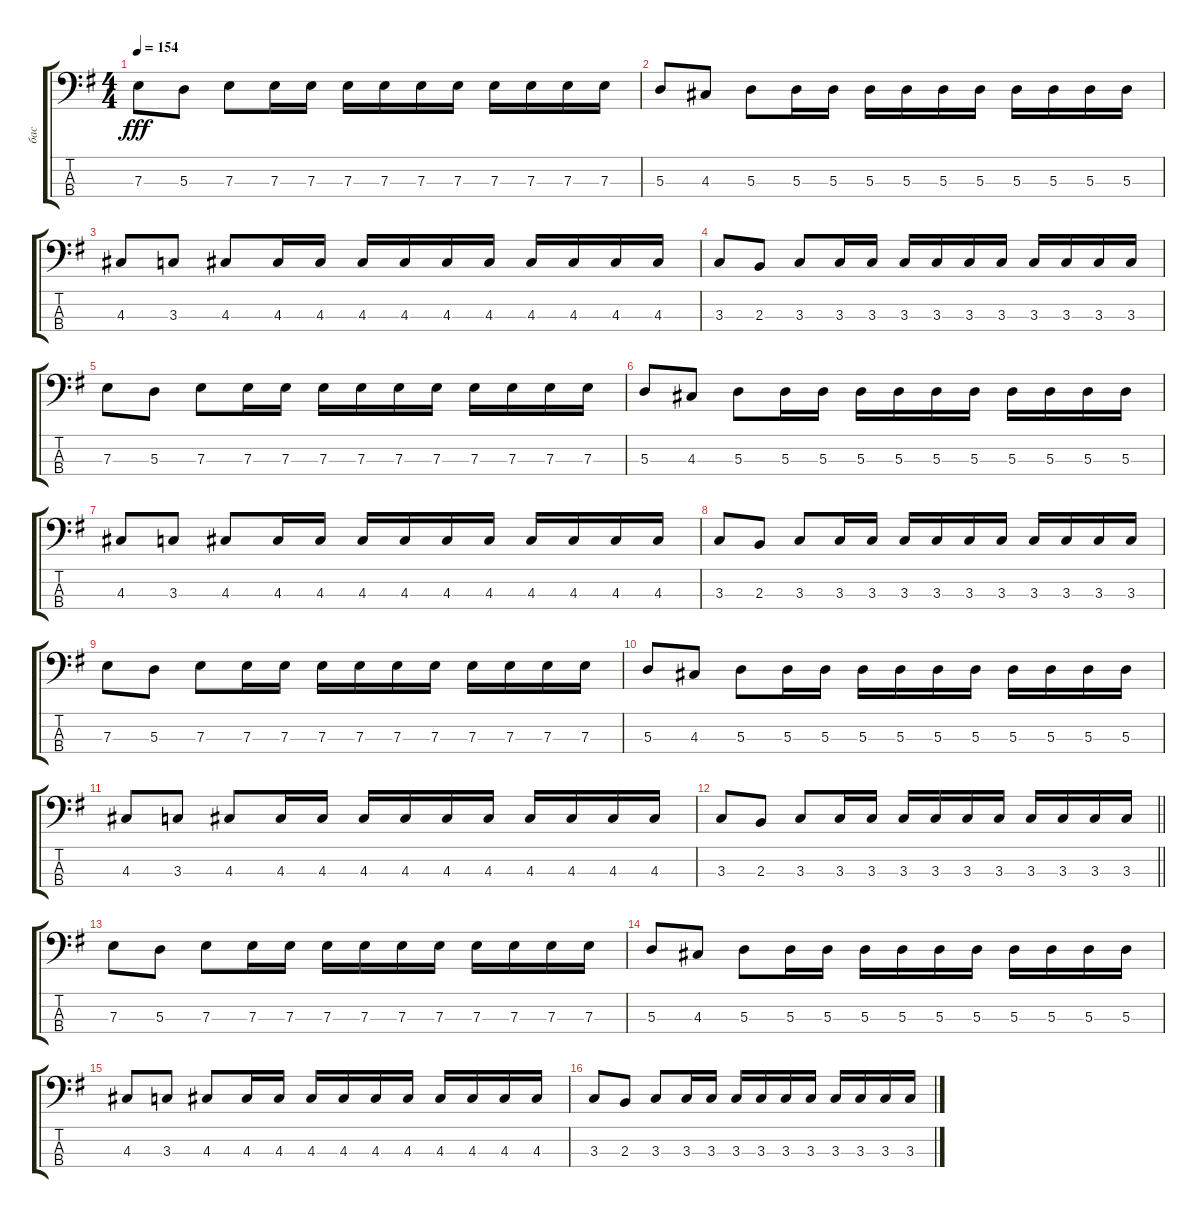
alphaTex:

\track ("бас" "бас") {instrument electricbassfinger}
\staff {score tabs}
\tuning (G2 D2 A1 E1) {hide}
\ts (4 4)
\section ("" "")
\tempo 154
\clef f4
\ks eminor
7.3.8{dy fff} 5.3.8 7.3.8 7.3.16 7.3.16 7.3.16 7.3.16 7.3.16 7.3.16 7.3.16 7.3.16 7.3.16 7.3.16 |
5.3.8 4.3.8 5.3.8 5.3.16 5.3.16 5.3.16 5.3.16 5.3.16 5.3.16 5.3.16 5.3.16 5.3.16 5.3.16 |
4.3.8 3.3.8 4.3.8 4.3.16 4.3.16 4.3.16 4.3.16 4.3.16 4.3.16 4.3.16 4.3.16 4.3.16 4.3.16 |
3.3.8 2.3.8 3.3.8 3.3.16 3.3.16 3.3.16 3.3.16 3.3.16 3.3.16 3.3.16 3.3.16 3.3.16 3.3.16 |
7.3.8 5.3.8 7.3.8 7.3.16 7.3.16 7.3.16 7.3.16 7.3.16 7.3.16 7.3.16 7.3.16 7.3.16 7.3.16 |
5.3.8 4.3.8 5.3.8 5.3.16 5.3.16 5.3.16 5.3.16 5.3.16 5.3.16 5.3.16 5.3.16 5.3.16 5.3.16 |
4.3.8 3.3.8 4.3.8 4.3.16 4.3.16 4.3.16 4.3.16 4.3.16 4.3.16 4.3.16 4.3.16 4.3.16 4.3.16 |
3.3.8 2.3.8 3.3.8 3.3.16 3.3.16 3.3.16 3.3.16 3.3.16 3.3.16 3.3.16 3.3.16 3.3.16 3.3.16 |
7.3.8 5.3.8 7.3.8 7.3.16 7.3.16 7.3.16 7.3.16 7.3.16 7.3.16 7.3.16 7.3.16 7.3.16 7.3.16 |
5.3.8 4.3.8 5.3.8 5.3.16 5.3.16 5.3.16 5.3.16 5.3.16 5.3.16 5.3.16 5.3.16 5.3.16 5.3.16 |
4.3.8 3.3.8 4.3.8 4.3.16 4.3.16 4.3.16 4.3.16 4.3.16 4.3.16 4.3.16 4.3.16 4.3.16 4.3.16 |
\barLineRight lightlight
3.3.8 2.3.8 3.3.8 3.3.16 3.3.16 3.3.16 3.3.16 3.3.16 3.3.16 3.3.16 3.3.16 3.3.16 3.3.16 |
\section ("" "")
7.3.8 5.3.8 7.3.8 7.3.16 7.3.16 7.3.16 7.3.16 7.3.16 7.3.16 7.3.16 7.3.16 7.3.16 7.3.16 |
5.3.8 4.3.8 5.3.8 5.3.16 5.3.16 5.3.16 5.3.16 5.3.16 5.3.16 5.3.16 5.3.16 5.3.16 5.3.16 |
4.3.8 3.3.8 4.3.8 4.3.16 4.3.16 4.3.16 4.3.16 4.3.16 4.3.16 4.3.16 4.3.16 4.3.16 4.3.16 |
3.3.8 2.3.8 3.3.8 3.3.16 3.3.16 3.3.16 3.3.16 3.3.16 3.3.16 3.3.16 3.3.16 3.3.16 3.3.16
